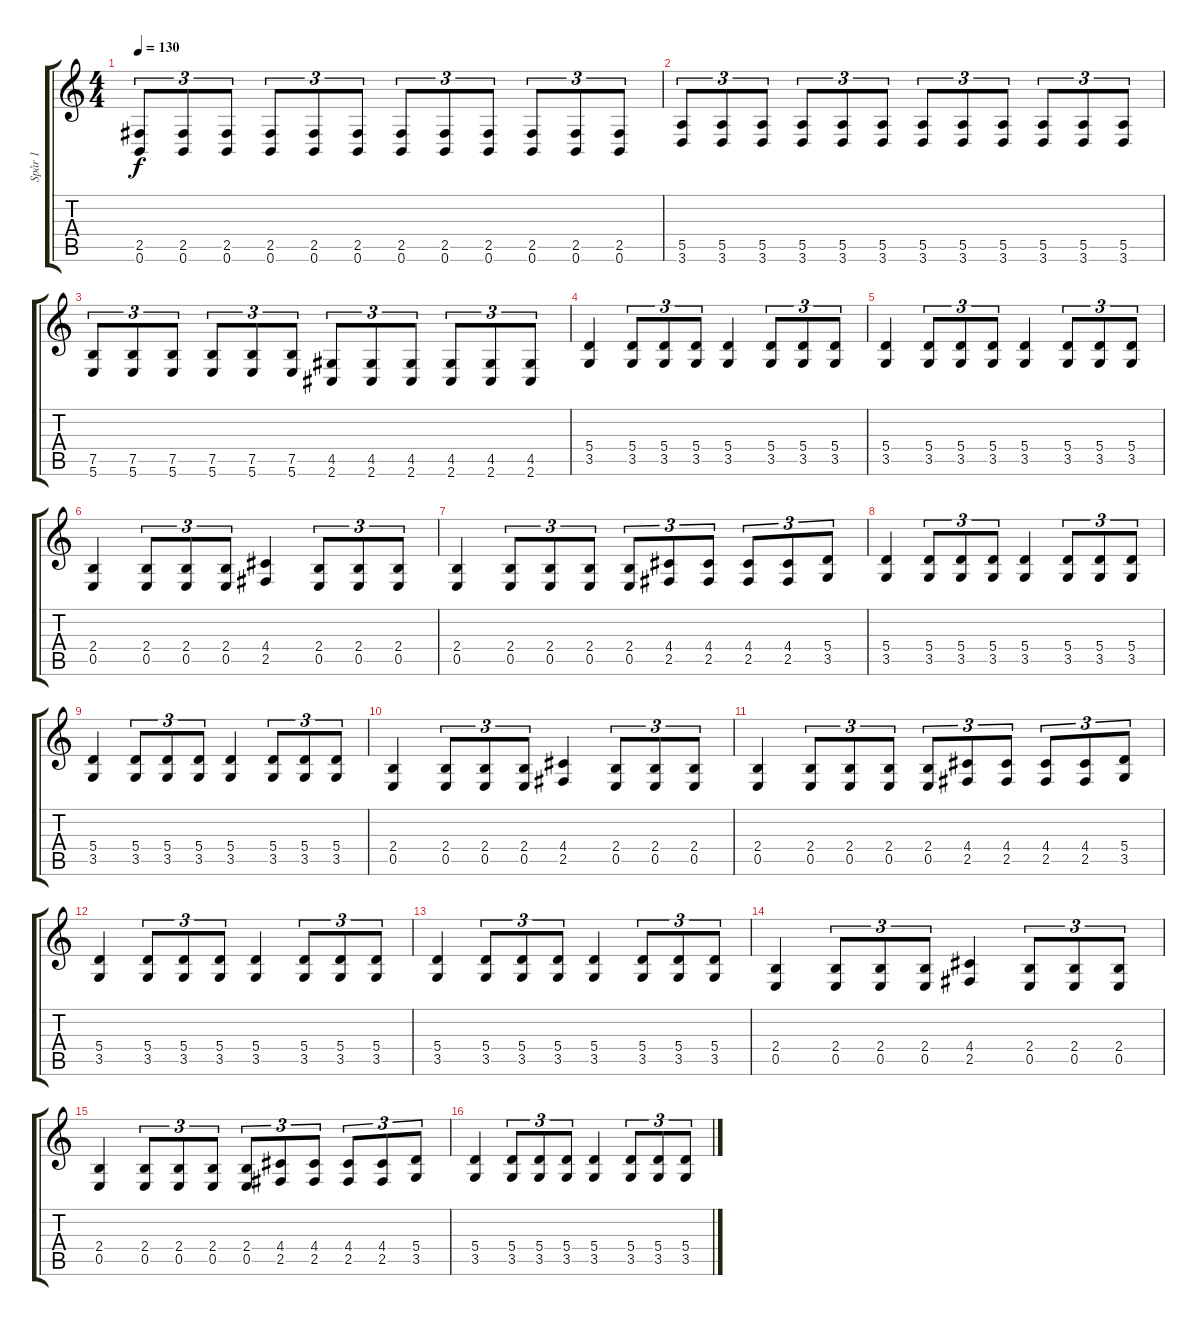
\track ("Spår 1" "Spår 1") {instrument distortionguitar}
\staff {score tabs}
\tuning (B3 Gb3 D3 A2 E2 B1) {hide}
\ts (4 4)
\tempo 130
\clef g2
\ks c
(2.5 0.6).8{tu (3 2) dy f} (2.5 0.6).8{tu (3 2)} (2.5 0.6).8{tu (3 2)} (2.5 0.6).8{tu (3 2)} (2.5 0.6).8{tu (3 2)} (2.5 0.6).8{tu (3 2)} (2.5 0.6).8{tu (3 2)} (2.5 0.6).8{tu (3 2)} (2.5 0.6).8{tu (3 2)} (2.5 0.6).8{tu (3 2)} (2.5 0.6).8{tu (3 2)} (2.5 0.6).8{tu (3 2)} |
(5.5 3.6).8{tu (3 2)} (5.5 3.6).8{tu (3 2)} (5.5 3.6).8{tu (3 2)} (5.5 3.6).8{tu (3 2)} (5.5 3.6).8{tu (3 2)} (5.5 3.6).8{tu (3 2)} (5.5 3.6).8{tu (3 2)} (5.5 3.6).8{tu (3 2)} (5.5 3.6).8{tu (3 2)} (5.5 3.6).8{tu (3 2)} (5.5 3.6).8{tu (3 2)} (5.5 3.6).8{tu (3 2)} |
(7.5 5.6).8{tu (3 2)} (7.5 5.6).8{tu (3 2)} (7.5 5.6).8{tu (3 2)} (7.5 5.6).8{tu (3 2)} (7.5 5.6).8{tu (3 2)} (7.5 5.6).8{tu (3 2)} (4.5 2.6).8{tu (3 2)} (4.5 2.6).8{tu (3 2)} (4.5 2.6).8{tu (3 2)} (4.5 2.6).8{tu (3 2)} (4.5 2.6).8{tu (3 2)} (4.5 2.6).8{tu (3 2)} |
(5.4 3.5).4 (5.4 3.5).8{tu (3 2)} (5.4 3.5).8{tu (3 2)} (5.4 3.5).8{tu (3 2)} (5.4 3.5).4 (5.4 3.5).8{tu (3 2)} (5.4 3.5).8{tu (3 2)} (5.4 3.5).8{tu (3 2)} |
(5.4 3.5).4 (5.4 3.5).8{tu (3 2)} (5.4 3.5).8{tu (3 2)} (5.4 3.5).8{tu (3 2)} (5.4 3.5).4 (5.4 3.5).8{tu (3 2)} (5.4 3.5).8{tu (3 2)} (5.4 3.5).8{tu (3 2)} |
(2.4 0.5).4 (2.4 0.5).8{tu (3 2)} (2.4 0.5).8{tu (3 2)} (2.4 0.5).8{tu (3 2)} (4.4 2.5).4 (2.4 0.5).8{tu (3 2)} (2.4 0.5).8{tu (3 2)} (2.4 0.5).8{tu (3 2)} |
(2.4 0.5).4 (2.4 0.5).8{tu (3 2)} (2.4 0.5).8{tu (3 2)} (2.4 0.5).8{tu (3 2)} (2.4 0.5).8{tu (3 2)} (4.4 2.5).8{tu (3 2)} (4.4 2.5).8{tu (3 2)} (4.4 2.5).8{tu (3 2)} (4.4 2.5).8{tu (3 2)} (5.4 3.5).8{tu (3 2)} |
(5.4 3.5).4 (5.4 3.5).8{tu (3 2)} (5.4 3.5).8{tu (3 2)} (5.4 3.5).8{tu (3 2)} (5.4 3.5).4 (5.4 3.5).8{tu (3 2)} (5.4 3.5).8{tu (3 2)} (5.4 3.5).8{tu (3 2)} |
(5.4 3.5).4 (5.4 3.5).8{tu (3 2)} (5.4 3.5).8{tu (3 2)} (5.4 3.5).8{tu (3 2)} (5.4 3.5).4 (5.4 3.5).8{tu (3 2)} (5.4 3.5).8{tu (3 2)} (5.4 3.5).8{tu (3 2)} |
(2.4 0.5).4 (2.4 0.5).8{tu (3 2)} (2.4 0.5).8{tu (3 2)} (2.4 0.5).8{tu (3 2)} (4.4 2.5).4 (2.4 0.5).8{tu (3 2)} (2.4 0.5).8{tu (3 2)} (2.4 0.5).8{tu (3 2)} |
(2.4 0.5).4 (2.4 0.5).8{tu (3 2)} (2.4 0.5).8{tu (3 2)} (2.4 0.5).8{tu (3 2)} (2.4 0.5).8{tu (3 2)} (4.4 2.5).8{tu (3 2)} (4.4 2.5).8{tu (3 2)} (4.4 2.5).8{tu (3 2)} (4.4 2.5).8{tu (3 2)} (5.4 3.5).8{tu (3 2)} |
(5.4 3.5).4 (5.4 3.5).8{tu (3 2)} (5.4 3.5).8{tu (3 2)} (5.4 3.5).8{tu (3 2)} (5.4 3.5).4 (5.4 3.5).8{tu (3 2)} (5.4 3.5).8{tu (3 2)} (5.4 3.5).8{tu (3 2)} |
(5.4 3.5).4 (5.4 3.5).8{tu (3 2)} (5.4 3.5).8{tu (3 2)} (5.4 3.5).8{tu (3 2)} (5.4 3.5).4 (5.4 3.5).8{tu (3 2)} (5.4 3.5).8{tu (3 2)} (5.4 3.5).8{tu (3 2)} |
(2.4 0.5).4 (2.4 0.5).8{tu (3 2)} (2.4 0.5).8{tu (3 2)} (2.4 0.5).8{tu (3 2)} (4.4 2.5).4 (2.4 0.5).8{tu (3 2)} (2.4 0.5).8{tu (3 2)} (2.4 0.5).8{tu (3 2)} |
(2.4 0.5).4 (2.4 0.5).8{tu (3 2)} (2.4 0.5).8{tu (3 2)} (2.4 0.5).8{tu (3 2)} (2.4 0.5).8{tu (3 2)} (4.4 2.5).8{tu (3 2)} (4.4 2.5).8{tu (3 2)} (4.4 2.5).8{tu (3 2)} (4.4 2.5).8{tu (3 2)} (5.4 3.5).8{tu (3 2)} |
(5.4 3.5).4 (5.4 3.5).8{tu (3 2)} (5.4 3.5).8{tu (3 2)} (5.4 3.5).8{tu (3 2)} (5.4 3.5).4 (5.4 3.5).8{tu (3 2)} (5.4 3.5).8{tu (3 2)} (5.4 3.5).8{tu (3 2)}
